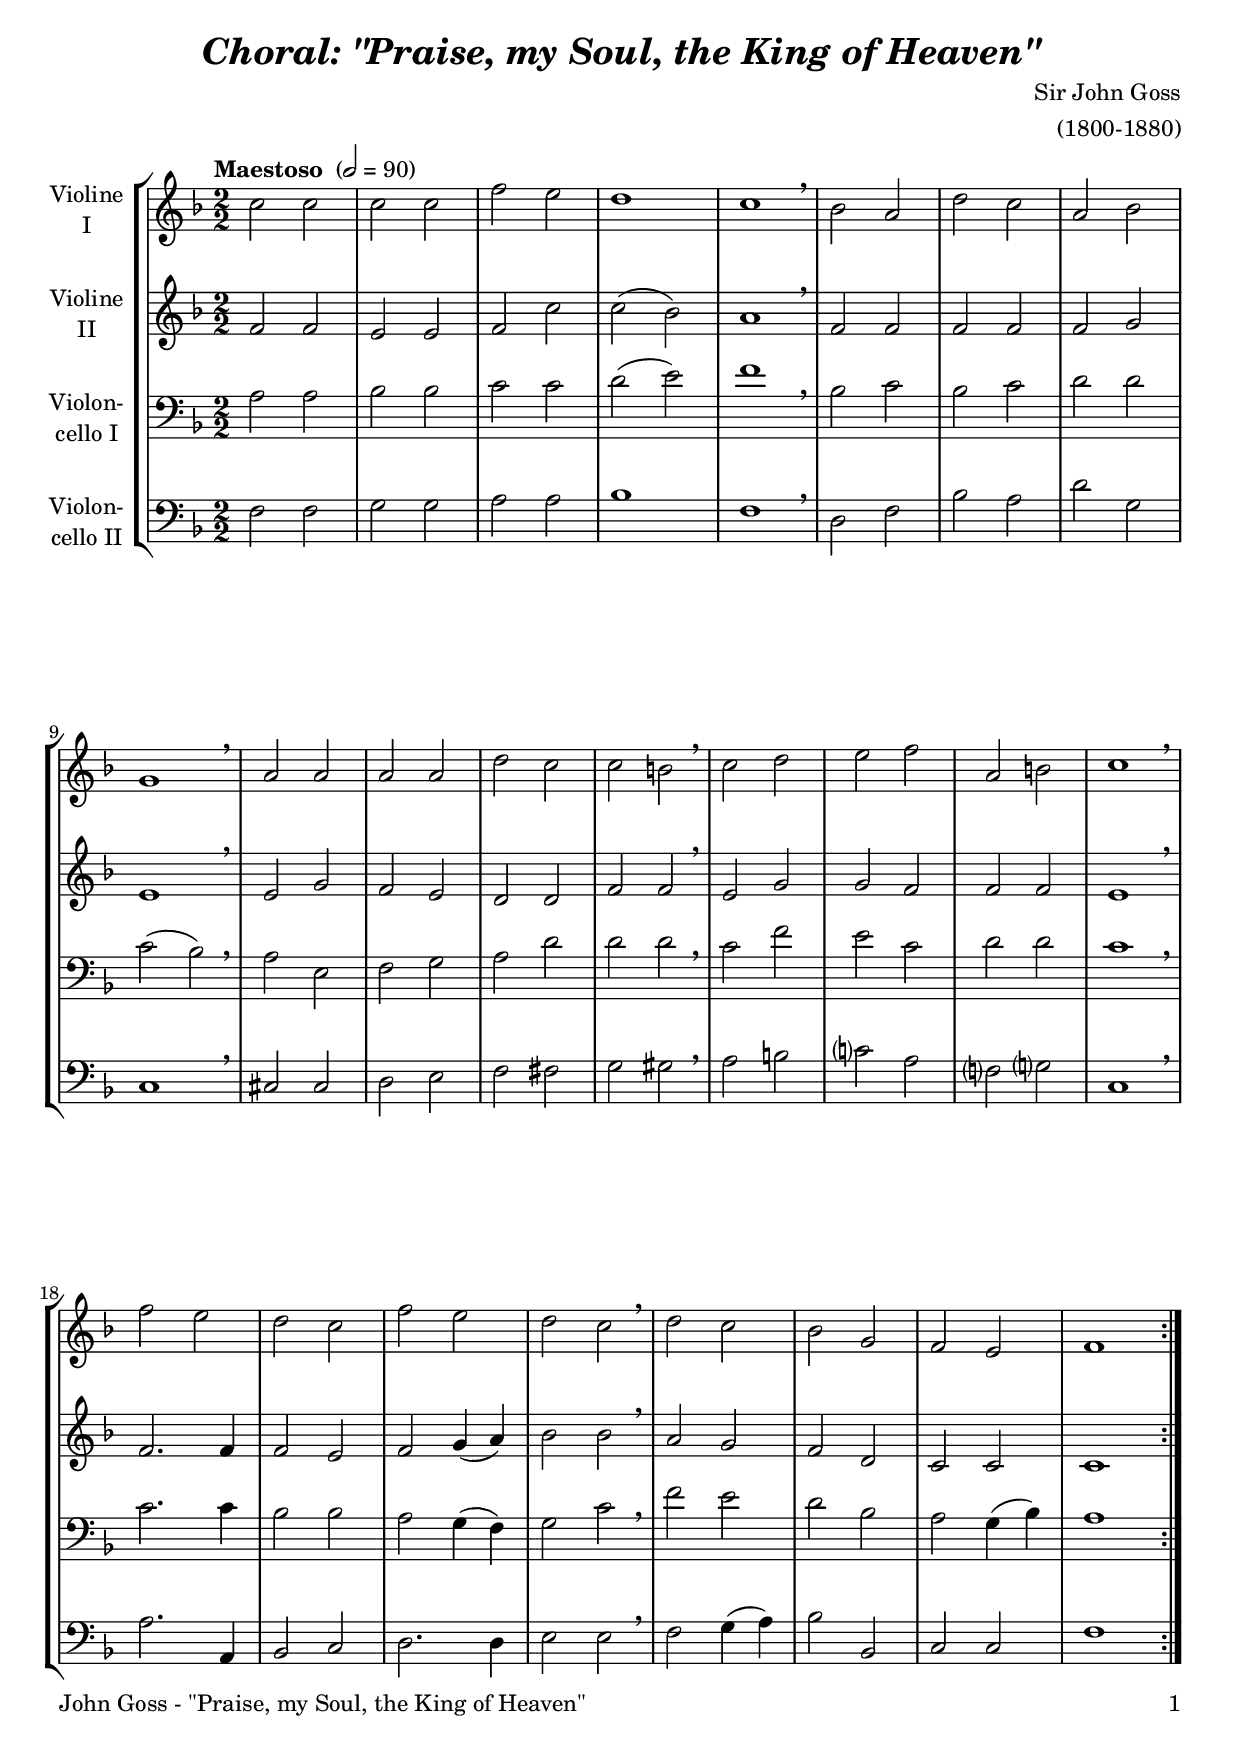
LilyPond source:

\version "2.24.1"
\include "deutsch.ly"

#(set-global-staff-size 20)

\header {
  title     = \markup \bold \italic "Choral: \"Praise, my Soul, the King of Heaven\""
  composer  = "Sir John Goss"
  arranger  = "(1800-1880)"
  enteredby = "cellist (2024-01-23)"
%  piece     = ""
}

voiceconsts = {
  \key d \major
  \time 2/2
  \clef "treble"
  \numericTimeSignature
  \compressEmptyMeasures
  % Set default beaming for all staves
%  \set Timing.beamExceptions = #'()
%  \set Timing.baseMoment     = #(ly:make-moment 1 4)
%  \set Timing.beatStructure  = #'(1 1 1)
  \tempo "Maestoso " 2=90
}

mist = "string ensemble 1"
mivl = "violin"
miba = "cello"
mipz = "pizzicato strings"

dsaf = \mark \markup \box \italic "Dal Segno al Fine"
fine = \mark \markup \box \italic "Fine"

va = \relative c'' {
  \voiceconsts

  \repeat volta 2 {
    a2 a
    a a
    d cis
    h1
    a \breathe
    g2 fis
    h a
    fis g
    e1 \breathe

    fis2 fis
    fis fis
    h a
    a gis \breathe
    a h
    cis d
    fis, gis
    a1 \breathe

    d2 cis
    h a
    d cis
    h a \breathe
    h a
    g e
    d cis
    d1
  }
}

vb = \relative c' {
  \voiceconsts

  \repeat volta 2 {
    d2 d
    cis cis
    d a'
    a( g)
    fis1 \breathe
    d2 d
    d d
    d e
    cis1 \breathe

    cis2 e
    d cis
    h h
    d d \breathe
    cis e
    e d
    d d
    cis1 \breathe

    d2. d4
    d2 cis
    d e4( fis)
    g2 g \breathe
    fis e
    d h
    a a
    a1
  }
}

vc = \relative c {
  \voiceconsts
  \clef "bass"
  
  \repeat volta 2 {
    fis2 fis
    g g
    a a
    h( cis)
    d1 \breathe
    g,2 a
    g a
    h h
    a( g) \breathe

    fis cis
    d e
    fis h
    h h \breathe
    a d
    cis a
    h h
    a1 \breathe

    a2. a4
    g2 g
    fis e4( d)
    e2 a \breathe
    d cis
    h g
    fis e4( g)
    fis1
  }
}

vd = \relative c {
  \voiceconsts
  \clef "bass"
  
  \repeat volta 2 {
    d2 d
    e e
    fis fis
    g1
    d \breathe
    h2 d
    g fis
    h e,
    a,1 \breathe

    ais2 ais
    h cis
    d dis
    e eis \breathe
    fis gis
    a? fis
    d? e?
    a,1 \breathe

    fis'2. fis,4
    g2 a
    h2. h4
    cis2 cis \breathe
    d e4( fis)
    g2 g,
    a a
    d1
  }
}


music = \new StaffGroup <<
      \new Staff {
	\set Staff.midiInstrument = \mivl
	\set Staff.instrumentName = \markup \center-column { "Violine" "I" }
	\transpose d f { \va }
      }

      \new Staff {
	\set Staff.midiInstrument = \mivl
	\set Staff.instrumentName = \markup \center-column { "Violine" "II" }
	\transpose d f { \vb }
      }

      \new Staff {
	\set Staff.midiInstrument = \miba
	\set Staff.instrumentName = \markup \center-column { "Violon-" "cello I" }
	\transpose d f { \vc }
      }

      \new Staff {
	\set Staff.midiInstrument = \miba
	\set Staff.instrumentName = \markup \center-column { "Violon-" "cello II" }
	\transpose d f { \vd }
      }
>>

\book {
  \paper {
    print-page-number = ##t
    print-first-page-number = ##t
    ragged-last-bottom = ##f
    oddHeaderMarkup = \markup \null
    evenHeaderMarkup = \markup \null
    oddFooterMarkup = \markup {
      \fill-line {
        \if \should-print-page-number
        "John Goss - \"Praise, my Soul, the King of Heaven\"" \fromproperty #'page:page-number-string
      }
    }
    evenFooterMarkup = \oddFooterMarkup
  } \score {
    \music
    \layout {}
  }

  \score {
    \unfoldRepeats \music

    \midi {
      \context {
        \Score
      }
    }
  }
}